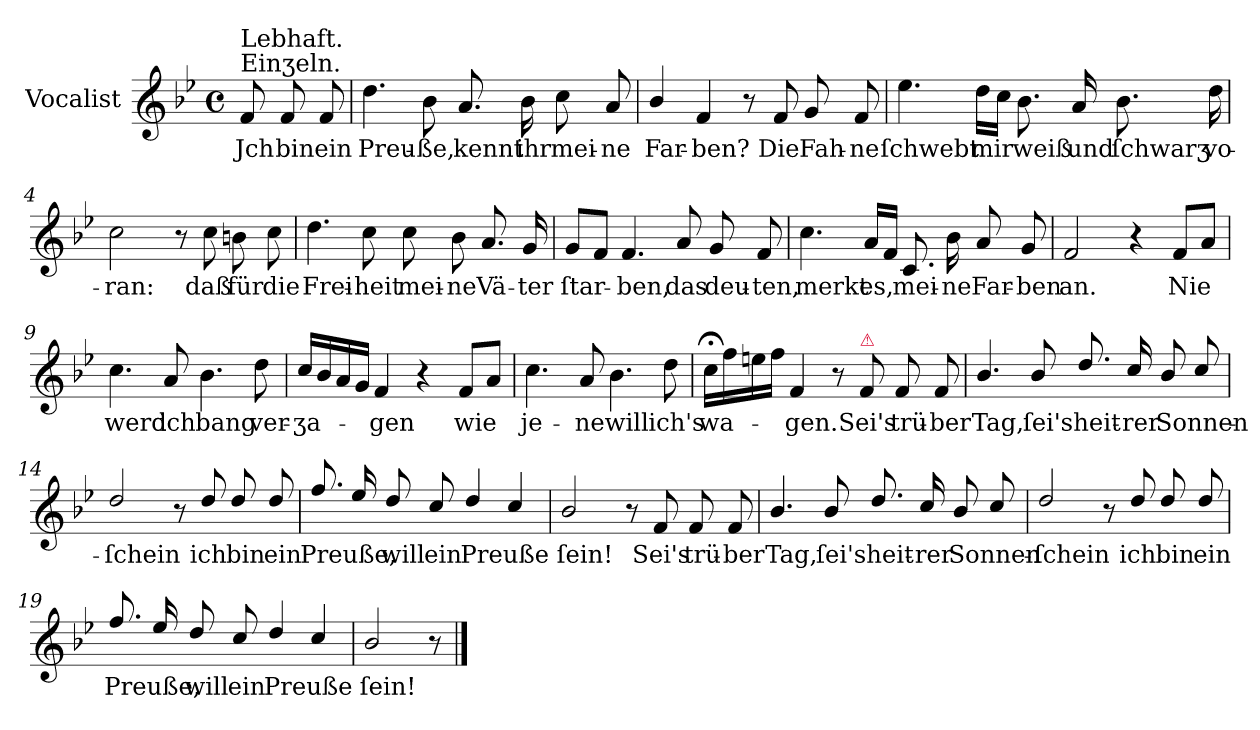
**kern	**text
*part1	*part1
*staff1	*staff1
*I"Vocalist	*
*clefG2	*
*k[b-e-]	*
*B-:	*
*M4/4	*
*met(c)	*
=	=
!LO:TX:a:t=Einʒeln.	!
!LO:TX:a:t=Lebhaft.	!
8f	Jch
8f	bin
8f	ein
=1	=1
4.dd	Preu-
8b-	-ße,
8.a	kennt
16b-	ihr
8cc	mei-
8a	-ne
=2	=2
4b-/	Far-
4f	-ben?
8r	.
8f	Die
8g	Fah-
8f	-ne
=3	=3
4.ee-	ſchwebt
16ddLL	mir
16ccJJ	.
8.b-	weiß
16a	und
8.b-	ſchwarʒ
16dd	vo-
=4	=4
2cc	-ran:
8r	.
8cc	daß
8bn	für
8cc	die
=5	=5
4.dd	Frei-
8cc	-heit
8cc	mei-
8b-	-ne
8.a	Vä-
16g	-ter
=6	=6
8gL	ſtar-
8fJ	.
4.f	-ben,
8a	das
8g	deu-
8f	-ten,
=7	=7
4.cc	merkt
16aLL	es,
16fJJ	.
8.c	mei-
16b-	-ne
8a	Far-
8g	-ben
=8	=8
2f	an.
4r	.
8fL	Nie
8aJ	.
=9	=9
4.cc	werd
8a	ich
4.b-	bang
8dd	ver-
=10	=10
16cc/LL	-ʒa-
16b-	.
16a	.
16gJJ	.
4f	-gen
4r	.
8fL	wie
8aJ	.
=11	=11
4.cc	je-
8a	-ne
4.b-	will
8dd	ich's
=12	=12
16cc;<LL	wa-
16ff	.
16een	.
16ffJJ	.
4f	-gen.
8r	.
!LO:TX:a:color=crimson:t=⚠	!
8f	Sei's
8f	trü-
8f	-ber
=13	=13
4.b-/	Tag,
8b-/	ſei's
8.dd/	heit-
16cc/	-rer
8b-/	Sonnen-
8cc/	.
=14	=14
2dd/	-ſchein
8r	.
8dd/	ich
8dd/	bin
8dd/	ein
=15	=15
8.ff/	Preuße,
16ee-/	.
8dd/	will
8cc/	ein
4dd/	Preuße
4cc/	.
=16	=16
2b-/	ſein!
8r	.
8f	Sei's
8f	trü-
8f	-ber
=17	=17
4.b-/	Tag,
8b-/	ſei's
8.dd/	heit-
16cc/	-rer
8b-/	Sonnen-
8cc/	.
=18	=18
2dd/	-ſchein
8r	.
8dd/	ich
8dd/	bin
8dd/	ein
=19	=19
8.ff/	Preuße,
16ee-/	.
8dd/	will
8cc/	ein
4dd/	Preuße
4cc/	.
=20	=20
2b-/	ſein!
8r	.
==	==
*-	*-
